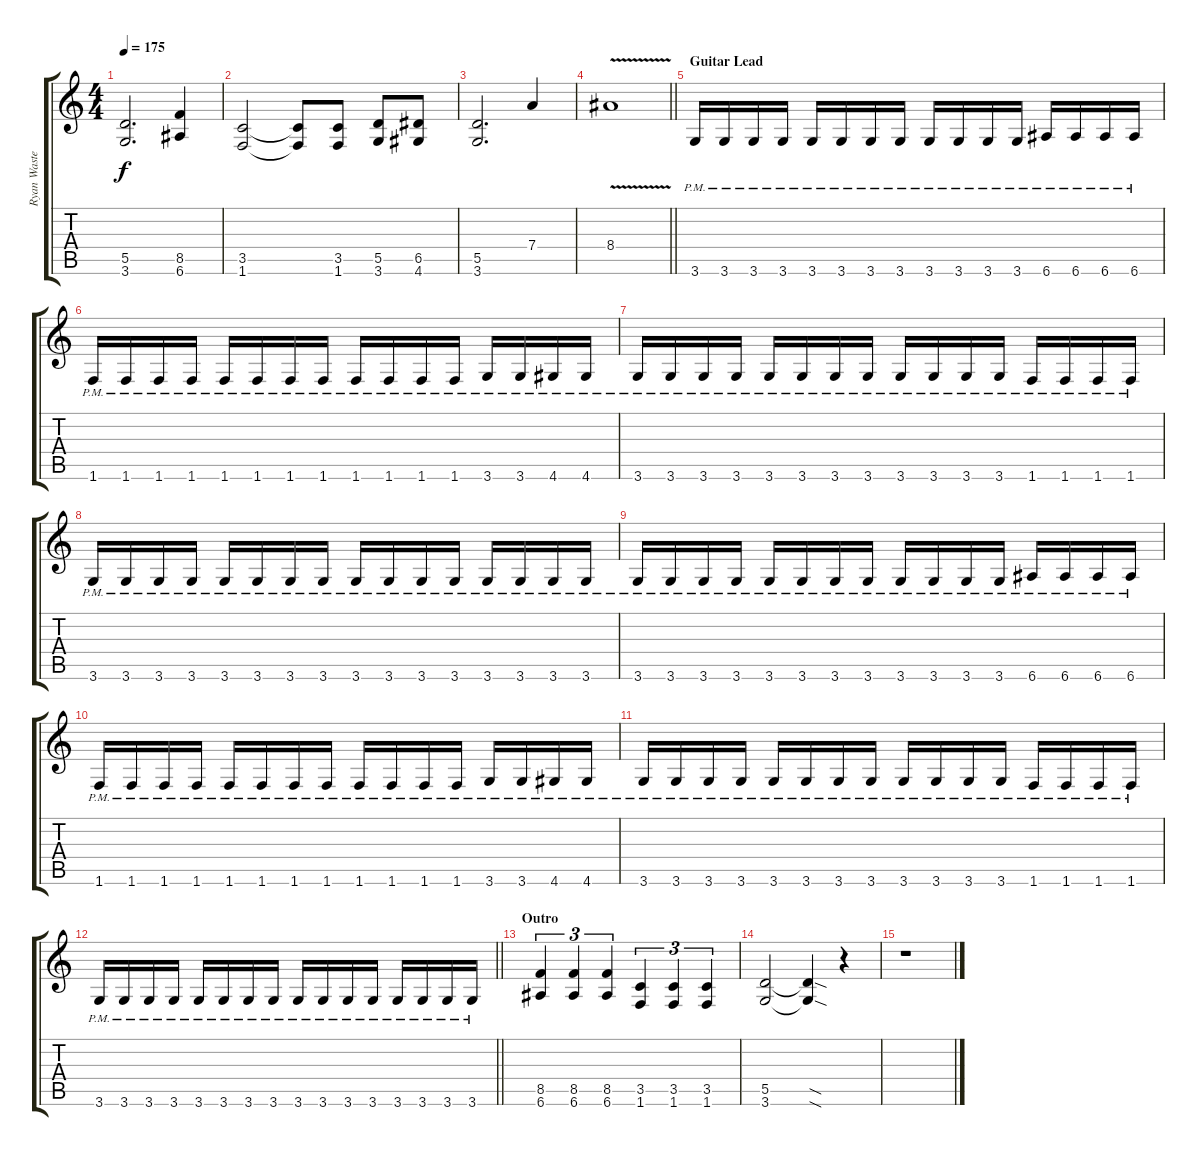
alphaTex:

\track ("Ryan Waste (Right)" "Ryan Waste") {instrument distortionguitar}
\staff {score tabs}
\tuning (E4 B3 G3 D3 A2 E2) {hide}
\ts (4 4)
\tempo 175
\clef g2
\ks c
(5.5 3.6).2{d dy f} (8.5 6.6).4 |
(3.5 1.6).2 (3.5{t} 1.6{t}).8 (3.5 1.6).8 (5.5 3.6).8 (6.5 4.6).8 |
(5.5 3.6).2{d} 7.4.4 |
\barLineRight lightlight
8.4{v}.1 |
\section ("" "Guitar Lead")
3.6{pm}.16 3.6{pm}.16 3.6{pm}.16 3.6{pm}.16 3.6{pm}.16 3.6{pm}.16 3.6{pm}.16 3.6{pm}.16 3.6{pm}.16 3.6{pm}.16 3.6{pm}.16 3.6{pm}.16 6.6{pm}.16 6.6{pm}.16 6.6{pm}.16 6.6{pm}.16 |
1.6{pm}.16 1.6{pm}.16 1.6{pm}.16 1.6{pm}.16 1.6{pm}.16 1.6{pm}.16 1.6{pm}.16 1.6{pm}.16 1.6{pm}.16 1.6{pm}.16 1.6{pm}.16 1.6{pm}.16 3.6{pm}.16 3.6{pm}.16 4.6{pm}.16 4.6{pm}.16 |
3.6{pm}.16 3.6{pm}.16 3.6{pm}.16 3.6{pm}.16 3.6{pm}.16 3.6{pm}.16 3.6{pm}.16 3.6{pm}.16 3.6{pm}.16 3.6{pm}.16 3.6{pm}.16 3.6{pm}.16 1.6{pm}.16 1.6{pm}.16 1.6{pm}.16 1.6{pm}.16 |
3.6{pm}.16 3.6{pm}.16 3.6{pm}.16 3.6{pm}.16 3.6{pm}.16 3.6{pm}.16 3.6{pm}.16 3.6{pm}.16 3.6{pm}.16 3.6{pm}.16 3.6{pm}.16 3.6{pm}.16 3.6{pm}.16 3.6{pm}.16 3.6{pm}.16 3.6{pm}.16 |
3.6{pm}.16 3.6{pm}.16 3.6{pm}.16 3.6{pm}.16 3.6{pm}.16 3.6{pm}.16 3.6{pm}.16 3.6{pm}.16 3.6{pm}.16 3.6{pm}.16 3.6{pm}.16 3.6{pm}.16 6.6{pm}.16 6.6{pm}.16 6.6{pm}.16 6.6{pm}.16 |
1.6{pm}.16 1.6{pm}.16 1.6{pm}.16 1.6{pm}.16 1.6{pm}.16 1.6{pm}.16 1.6{pm}.16 1.6{pm}.16 1.6{pm}.16 1.6{pm}.16 1.6{pm}.16 1.6{pm}.16 3.6{pm}.16 3.6{pm}.16 4.6{pm}.16 4.6{pm}.16 |
3.6{pm}.16 3.6{pm}.16 3.6{pm}.16 3.6{pm}.16 3.6{pm}.16 3.6{pm}.16 3.6{pm}.16 3.6{pm}.16 3.6{pm}.16 3.6{pm}.16 3.6{pm}.16 3.6{pm}.16 1.6{pm}.16 1.6{pm}.16 1.6{pm}.16 1.6{pm}.16 |
\barLineRight lightlight
3.6{pm}.16 3.6{pm}.16 3.6{pm}.16 3.6{pm}.16 3.6{pm}.16 3.6{pm}.16 3.6{pm}.16 3.6{pm}.16 3.6{pm}.16 3.6{pm}.16 3.6{pm}.16 3.6{pm}.16 3.6{pm}.16 3.6{pm}.16 3.6{pm}.16 3.6{pm}.16 |
\section ("" "Outro")
(8.5 6.6).4{tu (3 2)} (8.5 6.6).4{tu (3 2)} (8.5 6.6).4{tu (3 2)} (3.5 1.6).4{tu (3 2)} (3.5 1.6).4{tu (3 2)} (3.5 1.6).4{tu (3 2)} |
(5.5 3.6).2 (5.5{sod t} 3.6{sod t}).4 r.4 |
r.1
